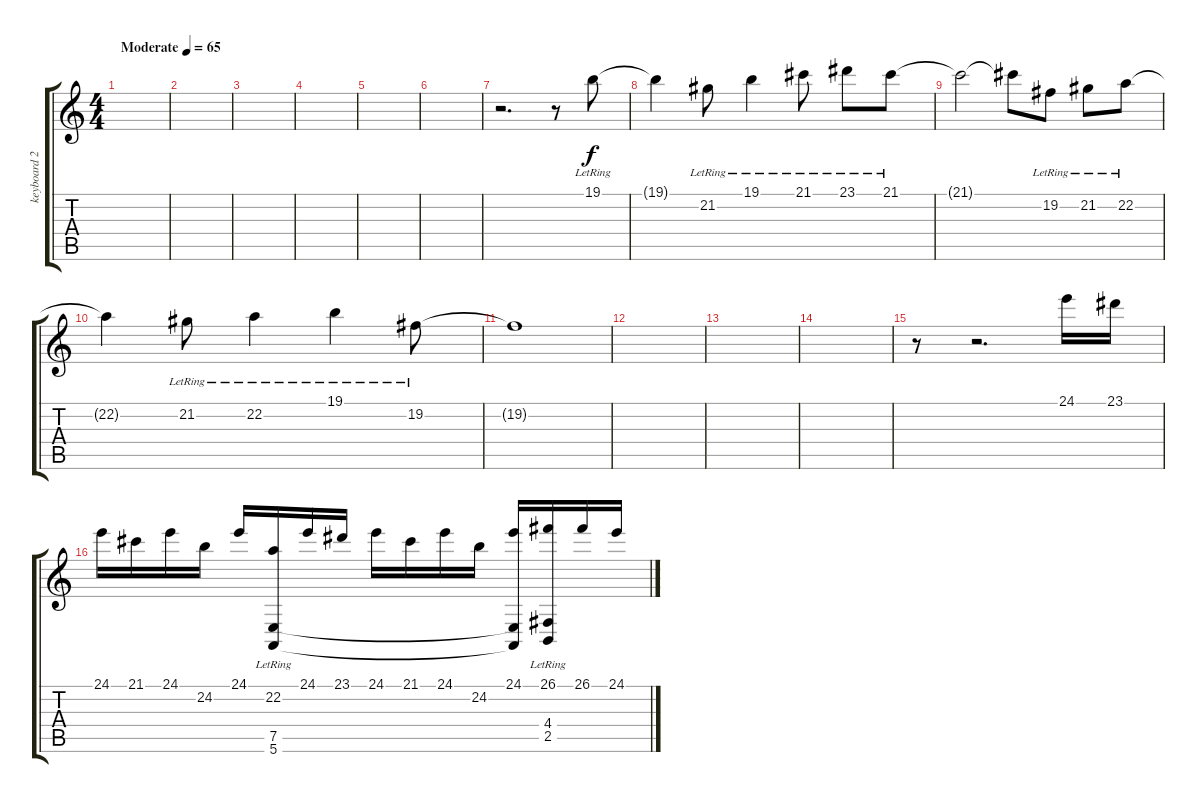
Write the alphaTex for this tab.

\track ("keyboard 2" "keyboard 2") {instrument vibraphone}
\staff {score tabs}
\tuning (E4 B3 G3 D3 A2 E2) {hide}
\ts (4 4)
\tempo (65 "Moderate")
\clef g2
\ks c
|
|
|
|
|
|
r.2{d} r.8 19.1{lr}.8 |
19.1{t}.4 21.2{lr}.8 19.1{lr}.4 21.1{lr}.8 23.1{lr}.8 21.1{lr}.8 |
21.1{t}.2 21.1{t}.8 19.2{lr}.8 21.2{lr}.8 22.2{lr}.8 |
22.2{t}.4 21.2{lr}.8 22.2{lr}.4 19.1{lr}.4 19.2{lr}.8 |
19.2{t}.1 |
|
|
|
r.8{volume 1 instrument acousticgrandpiano} r.2{d} 24.1.16{volume 16} 23.1.16 |
24.1.16 21.1.16 24.1.16 24.2.16 24.1.16 (22.2 7.5{lr} 5.6{lr}).16 24.1.16 23.1.16 24.1.16 21.1.16 24.1.16 24.2.16 (24.1 7.5{t} 5.6{t}).16 (26.1 4.4{lr} 2.5{lr}).16 26.1.16 24.1.16
